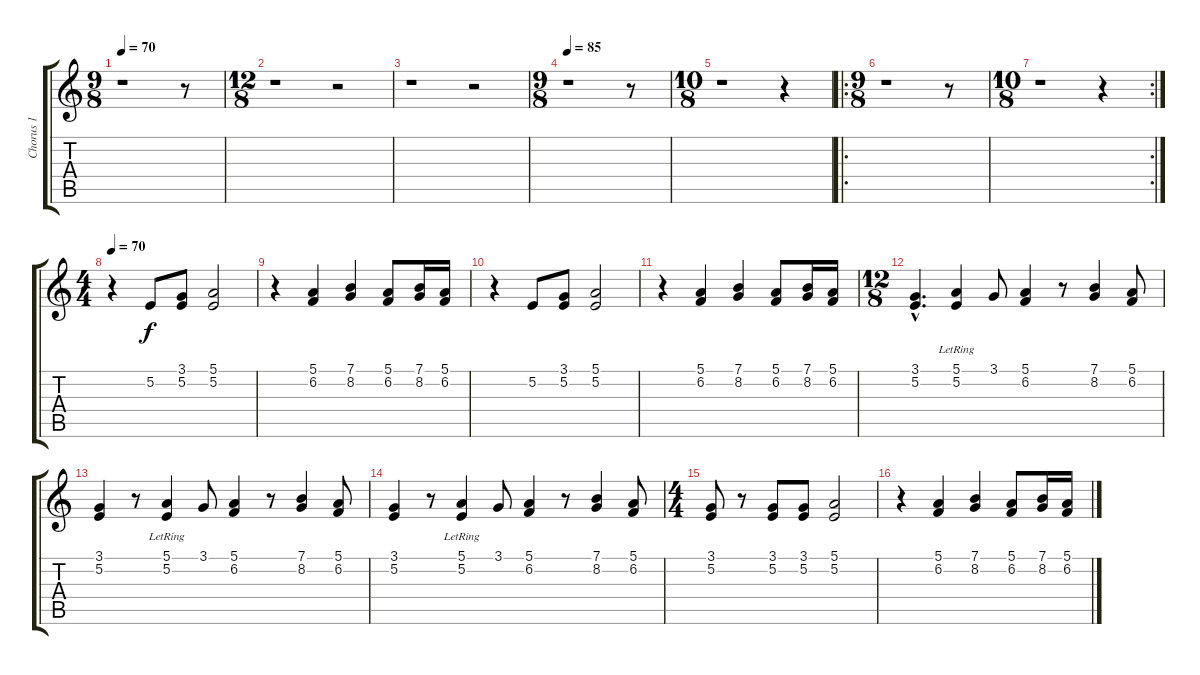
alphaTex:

\track ("Chorus 1" "Chorus 1") {instrument voiceoohs}
\staff {score tabs}
\tuning (E4 B3 G3 D3 A2 E2) {hide}
\ts (9 8)
\tempo 70
\clef g2
\ks c
r.1{dy f} r.8 |
\ts (12 8)
r.1 r.2 |
r.1 r.2 |
\ts (9 8)
\tempo 85
r.1 r.8 |
\ts (10 8)
r.1 r.4 |
\ro
\ts (9 8)
r.1 r.8 |
\rc 2
\ts (10 8)
r.1 r.4 |
\ts (4 4)
\tempo 70
r.4 5.2.8 (3.1 5.2).8 (5.1 5.2).2 |
r.4 (5.1 6.2).4 (7.1 8.2).4 (5.1 6.2).8 (7.1 8.2).16 (5.1 6.2).16 |
r.4 5.2.8 (3.1 5.2).8 (5.1 5.2).2 |
r.4 (5.1 6.2).4 (7.1 8.2).4 (5.1 6.2).8 (7.1 8.2).16 (5.1 6.2).16 |
\ts (12 8)
(3.1{hac} 5.2{hac}).4{d} (5.1 5.2{lr}).4 3.1.8 (5.1 6.2).4 r.8 (7.1 8.2).4 (5.1 6.2).8 |
(3.1 5.2).4 r.8 (5.1 5.2{lr}).4 3.1.8 (5.1 6.2).4 r.8 (7.1 8.2).4 (5.1 6.2).8 |
(3.1 5.2).4 r.8 (5.1 5.2{lr}).4 3.1.8 (5.1 6.2).4 r.8 (7.1 8.2).4 (5.1 6.2).8 |
\ts (4 4)
(3.1 5.2).8 r.8 (3.1 5.2).8 (3.1 5.2).8 (5.1 5.2).2 |
r.4 (5.1 6.2).4 (7.1 8.2).4 (5.1 6.2).8 (7.1 8.2).16 (5.1 6.2).16
